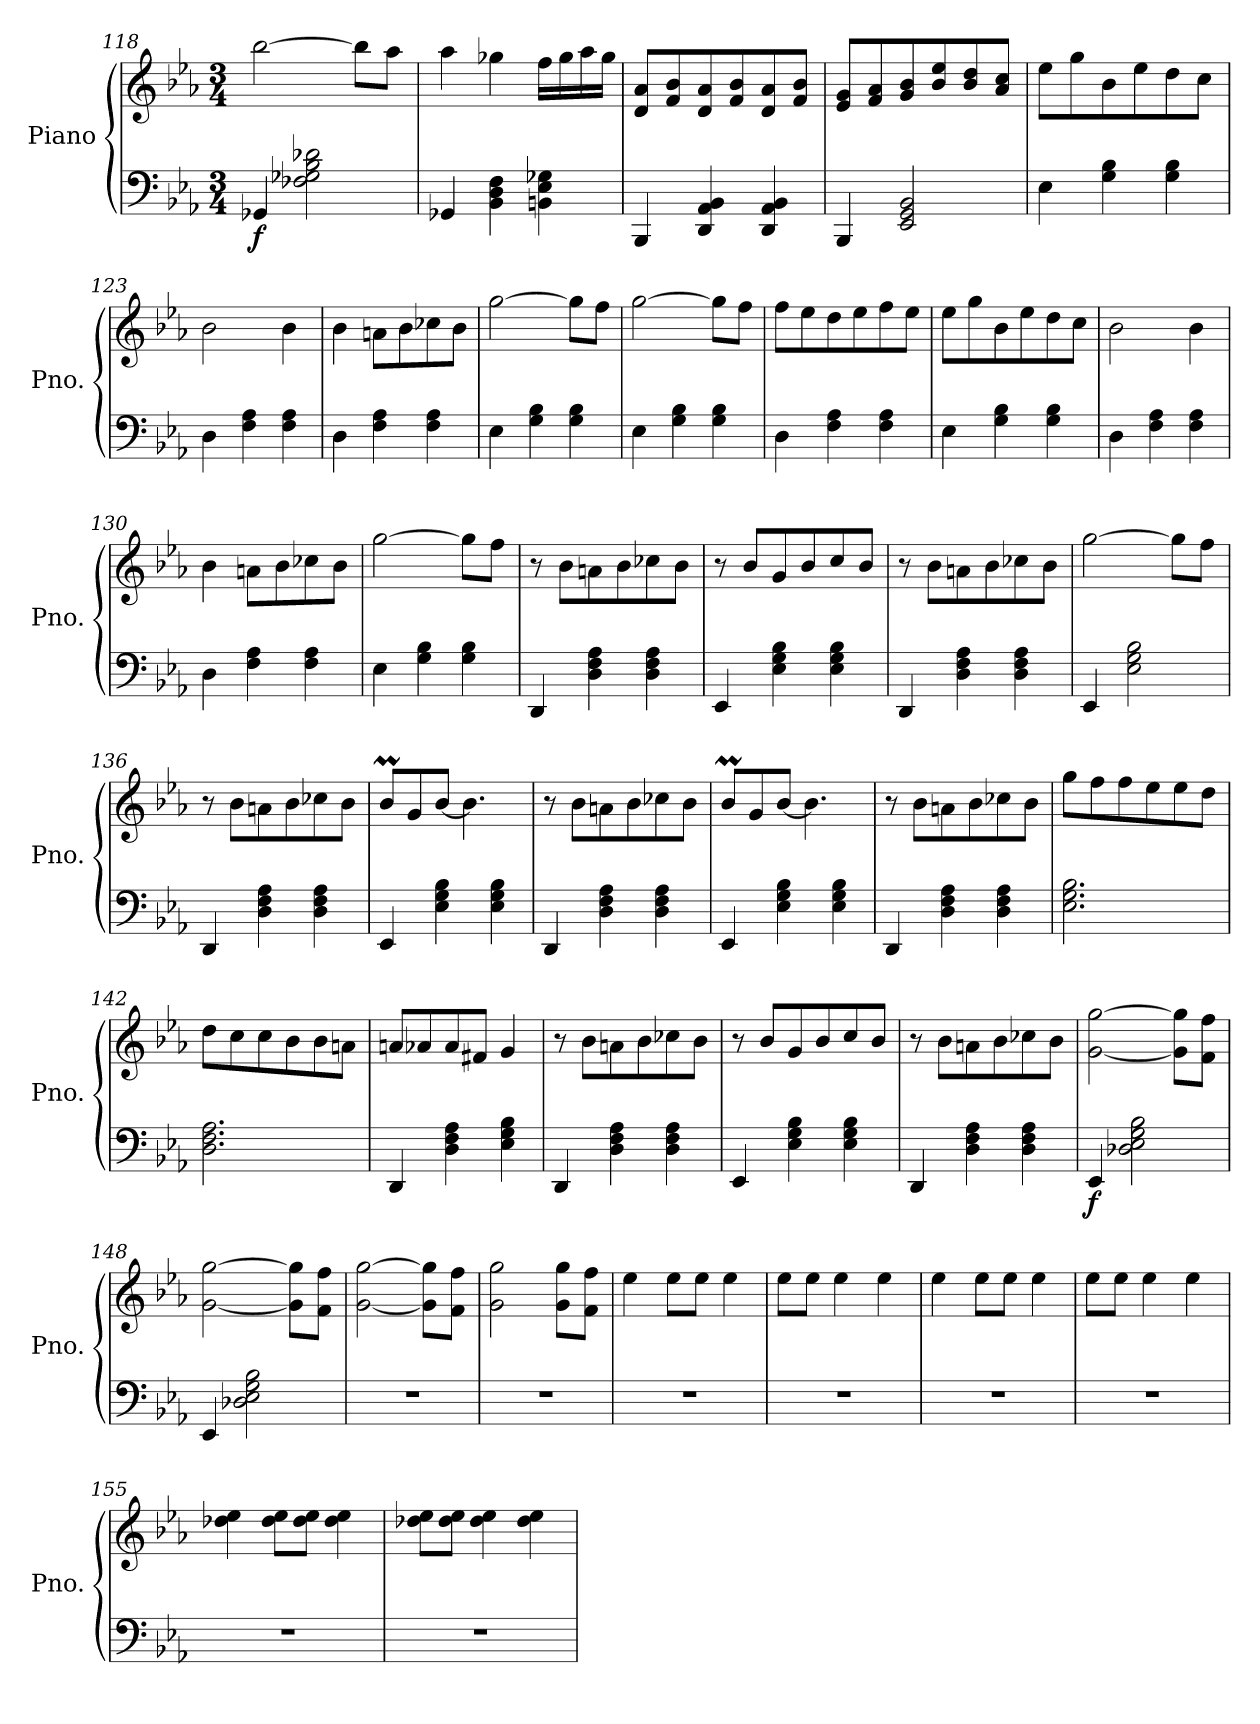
**kern	**kern	**dynam
*part1	*part1	*part1
*staff2	*staff1	*staff1/2
*I"Piano	*	*
*I'Pno.	*	*
*clefF4	*clefG2	*
*k[b-e-a-]	*k[b-e-a-]	*
*M3/4	*M3/4	*
=118	=118	=118
!	!	!LO:DY:b=2
4GG-X/	[2bb-\	f
2F-X\ 2G-X\ 2B-\ 2d-X\	.	.
.	8bb-\L]	.
.	8aa-\J	.
=119	=119	=119
4GG-X/	4aa-\	.
4BB-\ 4D\ 4F\	4gg-X\	.
4BBn\ 4E-\ 4G-X\	16ff\LL	.
.	16gg-\	.
.	16aa-\	.
.	16gg-\JJ	.
=120	=120	=120
4BBB-/	8d/ 8a-/L	.
.	8f/ 8b-/	.
4DD/ 4AA-/ 4BB-/	8d/ 8a-/	.
.	8f/ 8b-/	.
4DD/ 4AA-/ 4BB-/	8d/ 8a-/	.
.	8f/ 8b-/J	.
=121	=121	=121
4BBB-/	8e-/ 8g/L	.
.	8f/ 8a-/	.
2EE-/ 2GG/ 2BB-/	8g/ 8b-/	.
.	8b-/ 8ee-/	.
.	8b-/ 8dd/	.
.	8a-/ 8cc/J	.
=122	=122	=122
4E-\	8ee-\L	.
.	8gg\	.
4G\ 4B-\	8b-\	.
.	8ee-\	.
4G\ 4B-\	8dd\	.
.	8cc\J	.
=123	=123	=123
4D\	2b-\	.
4F\ 4A-\	.	.
4F\ 4A-\	4b-\	.
!!LO:LB:g=z
=124	=124	=124
4D\	4b-\	.
4F\ 4A-\	8an\L	.
.	8b-\	.
4F\ 4A-\	8cc-X\	.
.	8b-\J	.
=125	=125	=125
4E-\	[2gg\	.
4G\ 4B-\	.	.
4G\ 4B-\	8gg\L]	.
.	8ff\J	.
=126	=126	=126
4E-\	[2gg\	.
4G\ 4B-\	.	.
4G\ 4B-\	8gg\L]	.
.	8ff\J	.
=127	=127	=127
4D\	8ff\L	.
.	8ee-\	.
4F\ 4A-\	8dd\	.
.	8ee-\	.
4F\ 4A-\	8ff\	.
.	8ee-\J	.
=128	=128	=128
4E-\	8ee-\L	.
.	8gg\	.
4G\ 4B-\	8b-\	.
.	8ee-\	.
4G\ 4B-\	8dd\	.
.	8cc\J	.
=129	=129	=129
4D\	2b-\	.
4F\ 4A-\	.	.
4F\ 4A-\	4b-\	.
=130	=130	=130
4D\	4b-\	.
4F\ 4A-\	8an\L	.
.	8b-\	.
4F\ 4A-\	8cc-X\	.
.	8b-\J	.
=131	=131	=131
4E-\	[2gg\	.
4G\ 4B-\	.	.
4G\ 4B-\	8gg\L]	.
.	8ff\J	.
!!LO:LB:g=z
=132	=132	=132
4DD/	8r	.
.	8b-\L	.
4D\ 4F\ 4A-\	8an\	.
.	8b-\	.
4D\ 4F\ 4A-\	8cc-X\	.
.	8b-\J	.
=133	=133	=133
4EE-/	8r	.
.	8b-/L	.
4E-\ 4G\ 4B-\	8g/	.
.	8b-/	.
4E-\ 4G\ 4B-\	8cc/	.
.	8b-/J	.
=134	=134	=134
4DD/	8r	.
.	8b-\L	.
4D\ 4F\ 4A-\	8an\	.
.	8b-\	.
4D\ 4F\ 4A-\	8cc-X\	.
.	8b-\J	.
=135	=135	=135
4EE-/	[2gg\	.
2E-\ 2G\ 2B-\	.	.
.	8gg\L]	.
.	8ff\J	.
=136	=136	=136
4DD/	8r	.
.	8b-\L	.
4D\ 4F\ 4A-\	8an\	.
.	8b-\	.
4D\ 4F\ 4A-\	8cc-X\	.
.	8b-\J	.
=137	=137	=137
4EE-/	8b-M/L	.
.	8g/	.
4E-\ 4G\ 4B-\	[8b-/J	.
.	4.b-\]	.
4E-\ 4G\ 4B-\	.	.
=138	=138	=138
4DD/	8r	.
.	8b-\L	.
4D\ 4F\ 4A-\	8an\	.
.	8b-\	.
4D\ 4F\ 4A-\	8cc-X\	.
.	8b-\J	.
!!LO:LB:g=z
=139	=139	=139
4EE-/	8b-M/L	.
.	8g/	.
4E-\ 4G\ 4B-\	[8b-/J	.
.	4.b-\]	.
4E-\ 4G\ 4B-\	.	.
=140	=140	=140
4DD/	8r	.
.	8b-\L	.
4D\ 4F\ 4A-\	8an\	.
.	8b-\	.
4D\ 4F\ 4A-\	8cc-X\	.
.	8b-\J	.
=141	=141	=141
2.E-\ 2.G\ 2.B-\	8gg\L	.
.	8ff\	.
.	8ff\	.
.	8ee-\	.
.	8ee-\	.
.	8dd\J	.
=142	=142	=142
2.D\ 2.F\ 2.A-\	8dd\L	.
.	8cc\	.
.	8cc\	.
.	8b-\	.
.	8b-\	.
.	8an\J	.
=143	=143	=143
4DD/	8an/L	.
.	8a-X/	.
4D\ 4F\ 4A-\	8a-/	.
.	8f#X/J	.
4E-\ 4G\ 4B-\	4g/	.
=144	=144	=144
4DD/	8r	.
.	8b-\L	.
4D\ 4F\ 4A-\	8an\	.
.	8b-\	.
4D\ 4F\ 4A-\	8cc-X\	.
.	8b-\J	.
=145	=145	=145
4EE-/	8r	.
.	8b-/L	.
4E-\ 4G\ 4B-\	8g/	.
.	8b-/	.
4E-\ 4G\ 4B-\	8cc/	.
.	8b-/J	.
!!LO:LB:g=z
=146	=146	=146
4DD/	8r	.
.	8b-\L	.
4D\ 4F\ 4A-\	8an\	.
.	8b-\	.
4D\ 4F\ 4A-\	8cc-X\	.
.	8b-\J	.
=147	=147	=147
!	!	!LO:DY:b=2
4EE-/	[2g\ [2gg\	f
2D-X\ 2E-\ 2G\ 2B-\	.	.
.	8g\] 8gg\]L	.
.	8f\ 8ff\J	.
=148	=148	=148
4EE-/	[2g\ [2gg\	.
2D-X\ 2E-\ 2G\ 2B-\	.	.
.	8g\] 8gg\]L	.
.	8f\ 8ff\J	.
=149	=149	=149
2.r	[2g\ [2gg\	.
.	8g\] 8gg\]L	.
.	8f\ 8ff\J	.
=150	=150	=150
2.r	2g\ 2gg\	.
.	8g\ 8gg\L	.
.	8f\ 8ff\J	.
=151	=151	=151
2.r	4ee-\	.
.	8ee-\L	.
.	8ee-\J	.
.	4ee-\	.
=152	=152	=152
2.r	8ee-\L	.
.	8ee-\J	.
.	4ee-\	.
.	4ee-\	.
=153	=153	=153
2.r	4ee-\	.
.	8ee-\L	.
.	8ee-\J	.
.	4ee-\	.
=154	=154	=154
2.r	8ee-\L	.
.	8ee-\J	.
.	4ee-\	.
.	4ee-\	.
!!LO:LB:g=z
=155	=155	=155
2.r	4dd-X\ 4ee-\	.
.	8dd-\ 8ee-\L	.
.	8dd-\ 8ee-\J	.
.	4dd-\ 4ee-\	.
=156	=156	=156
2.r	8dd-X\ 8ee-\L	.
.	8dd-\ 8ee-\J	.
.	4dd-\ 4ee-\	.
.	4dd-\ 4ee-\	.
=	=	=
*-	*-	*-
